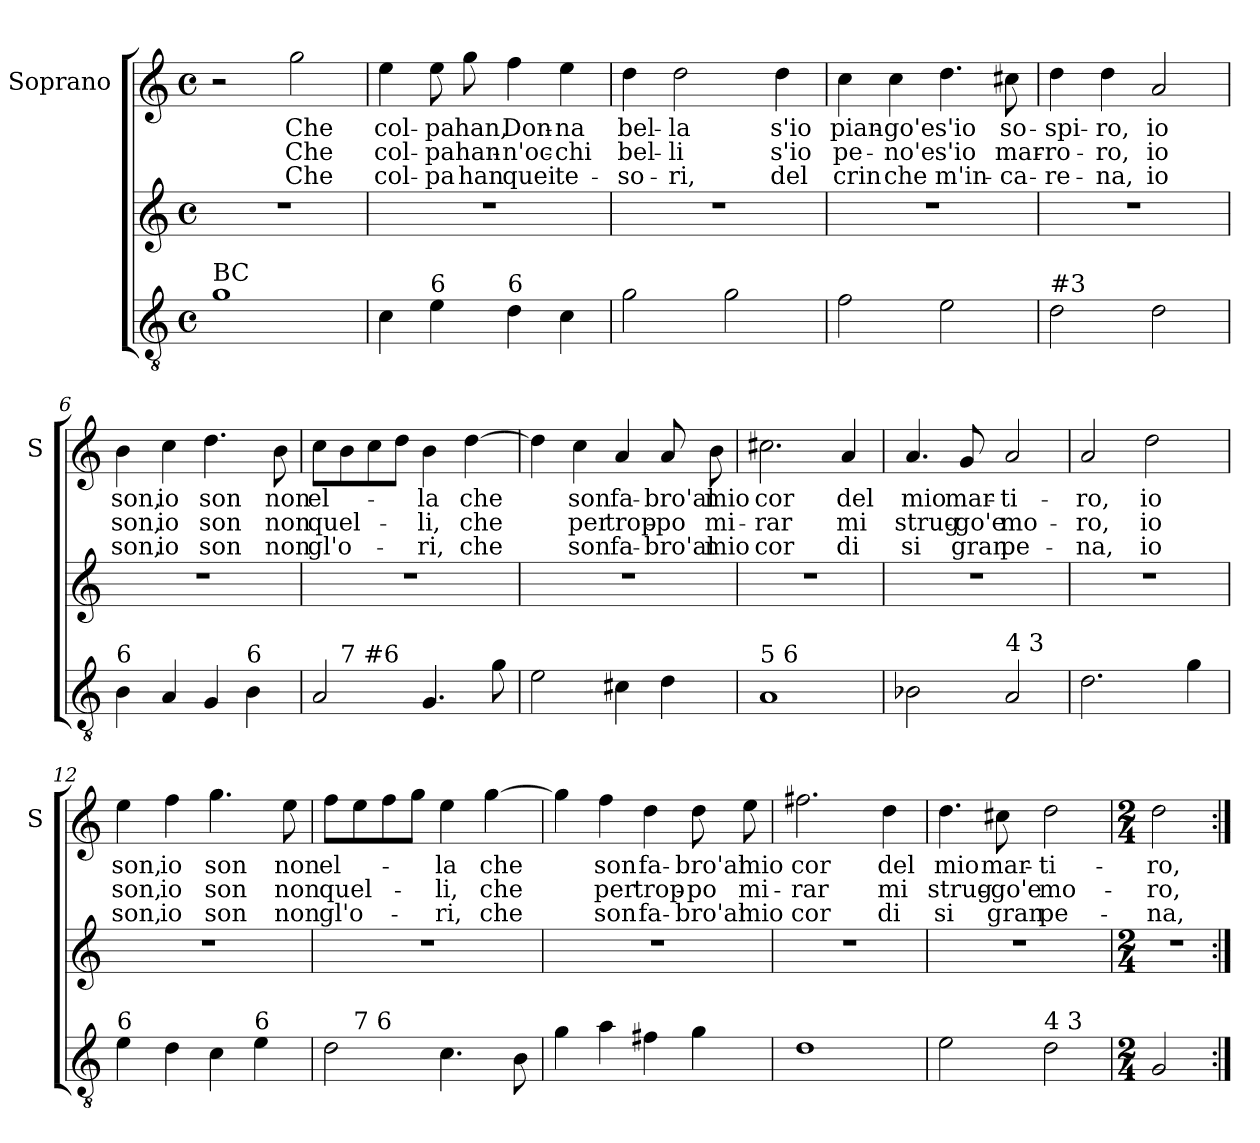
**kern	**kern	**kern	**text	**text	**text
*part2	*part2	*part1	*part1	*part1	*part1
*staff3	*staff2	*staff1	*staff1	*staff1	*staff1
*	*	*I"Soprano	*	*	*
*	*	*I'S	*	*	*
*clefGv2	*clefG2	*clefG2	*	*	*
*k[]	*k[]	*k[]	*	*	*
*C:	*C:	*C:	*	*	*
*M4/4	*M4/4	*M4/4	*	*	*
*met(c)	*met(c)	*met(c)	*	*	*
=1	=1	=1	=1	=1	=1
!LO:TX:a:t=BC	!	!	!	!	!
1g	1r	2r	.	.	.
!	!	!	!LO:LY:b	!LO:LY:b	!LO:LY:b
.	.	2gg\	Che	Che	Che
=2	=2	=2	=2	=2	=2
!	!	!	!LO:LY:b	!LO:LY:b	!LO:LY:b
4c\	1r	4ee\	col-	col-	col-
!LO:TX:a:t=6	!	!	!	!	!
!	!	!	!LO:LY:b	!LO:LY:b	!LO:LY:b
4e\	.	8ee\	-pa	-pa	-pa
!	!	!	!LO:LY:b	!LO:LY:b	!LO:LY:b
.	.	8gg\	han,	han-	han
!LO:TX:a:t=6	!	!	!	!	!
!	!	!	!LO:LY:b	!LO:LY:b	!LO:LY:b
4d\	.	4ff\	Don-	-n'oc-	quei
!	!	!	!LO:LY:b	!LO:LY:b	!LO:LY:b
4c\	.	4ee\	-na	-chi	te-
=3	=3	=3	=3	=3	=3
!	!	!	!LO:LY:b	!LO:LY:b	!LO:LY:b
2g\	1r	4dd\	bel-	bel-	-so-
!	!	!	!LO:LY:b	!LO:LY:b	!LO:LY:b
.	.	2dd\	-la	-li	-ri,
2g\	.	.	.	.	.
!	!	!	!LO:LY:b	!LO:LY:b	!LO:LY:b
.	.	4dd\	s'io	s'io	del
=4	=4	=4	=4	=4	=4
!	!	!	!LO:LY:b	!LO:LY:b	!LO:LY:b
2f\	1r	4cc\	pian-	pe-	crin
!	!	!	!LO:LY:b	!LO:LY:b	!LO:LY:b
.	.	4cc\	-go'e	-no'e	che
!	!	!	!LO:LY:b	!LO:LY:b	!LO:LY:b
2e\	.	4.dd\	s'io	s'io	m'in-
!	!	!	!LO:LY:b	!LO:LY:b	!LO:LY:b
.	.	8cc#X\	so-	mar-	-ca-
=5	=5	=5	=5	=5	=5
!LO:TX:a:t=#3	!	!	!	!	!
!	!	!	!LO:LY:b	!LO:LY:b	!LO:LY:b
2d\	1r	4dd\	-spi-	-ro-	-re-
!	!	!	!LO:LY:b	!LO:LY:b	!LO:LY:b
.	.	4dd\	-ro,	-ro,	-na,
!	!	!	!LO:LY:b	!LO:LY:b	!LO:LY:b
2d\	.	2a/	io	io	io
!!LO:LB:g=z
=6	=6	=6	=6	=6	=6
!LO:TX:a:t=6	!	!	!	!	!
!	!	!	!LO:LY:b	!LO:LY:b	!LO:LY:b
4B\	1r	4b\	son,	son,	son,
!	!	!	!LO:LY:b	!LO:LY:b	!LO:LY:b
4A/	.	4cc\	io	io	io
!	!	!	!LO:LY:b	!LO:LY:b	!LO:LY:b
4G/	.	4.dd\	son	son	son
!LO:TX:a:t=6	!	!	!	!	!
4B\	.	.	.	.	.
!	!	!	!LO:LY:b	!LO:LY:b	!LO:LY:b
.	.	8b\	non	non	non
=7	=7	=7	=7	=7	=7
!	!	!	!LO:LY:b	!LO:LY:b	!LO:LY:b
*^	*	*	*	*	*
2A/	8ryy	1r	8cc\L	el-	quel-	gl'o-
!	!LO:TX:a:t=7 #6	!	!	!	!	!
.	2..ryy	.	8b\	.	.	.
.	.	.	8cc\	.	.	.
.	.	.	8dd\J	.	.	.
!	!	!	!	!LO:LY:b	!LO:LY:b	!LO:LY:b
4.G/	.	.	4b\	-la	-li,	-ri,
!	!	!	!	!LO:LY:b	!LO:LY:b	!LO:LY:b
.	.	.	[4dd\	che	che	che
8g\	.	.	.	.	.	.
*v	*v	*	*	*	*	*
=8	=8	=8	=8	=8	=8
2e\	1r	4dd\]	.	.	.
!	!	!	!LO:LY:b	!LO:LY:b	!LO:LY:b
.	.	4cc\	son	per	son
!	!	!	!LO:LY:b	!LO:LY:b	!LO:LY:b
4c#X\	.	4a/	fa-	trop-	fa-
!	!	!	!LO:LY:b	!LO:LY:b	!LO:LY:b
4d\	.	8a/	-bro'al	-po	-bro'al
!	!	!	!LO:LY:b	!LO:LY:b	!LO:LY:b
.	.	8b\	mio	mi-	mio
=9	=9	=9	=9	=9	=9
!LO:TX:a:t=5 6	!	!	!	!	!
!	!	!	!LO:LY:b	!LO:LY:b	!LO:LY:b
1A	1r	2.cc#X\	cor	-rar	cor
!	!	!	!LO:LY:b	!LO:LY:b	!LO:LY:b
.	.	4a/	del	mi	di
=10	=10	=10	=10	=10	=10
!	!	!	!LO:LY:b	!LO:LY:b	!LO:LY:b
2B-X\	1r	4.a/	mio	strug-	si
!	!	!	!LO:LY:b	!LO:LY:b	!LO:LY:b
.	.	8g/	mar-	-go'e	gran
!LO:TX:a:t=4 3	!	!	!	!	!
!	!	!	!LO:LY:b	!LO:LY:b	!LO:LY:b
2A/	.	2a/	-ti-	mo-	pe-
=11	=11	=11	=11	=11	=11
!	!	!	!LO:LY:b	!LO:LY:b	!LO:LY:b
2.d\	1r	2a/	-ro,	-ro,	-na,
!	!	!	!LO:LY:b	!LO:LY:b	!LO:LY:b
.	.	2dd\	io	io	io
4g\	.	.	.	.	.
!!LO:LB:g=z
=12	=12	=12	=12	=12	=12
!LO:TX:a:t=6	!	!	!	!	!
!	!	!	!LO:LY:b	!LO:LY:b	!LO:LY:b
4e\	1r	4ee\	son,	son,	son,
!	!	!	!LO:LY:b	!LO:LY:b	!LO:LY:b
4d\	.	4ff\	io	io	io
!	!	!	!LO:LY:b	!LO:LY:b	!LO:LY:b
4c\	.	4.gg\	son	son	son
!LO:TX:a:t=6	!	!	!	!	!
4e\	.	.	.	.	.
!	!	!	!LO:LY:b	!LO:LY:b	!LO:LY:b
.	.	8ee\	non	non	non
=13	=13	=13	=13	=13	=13
!	!	!	!LO:LY:b	!LO:LY:b	!LO:LY:b
*^	*	*	*	*	*
2d\	8ryy	1r	8ff\L	el-	quel-	gl'o-
!	!LO:TX:a:t=7 6	!	!	!	!	!
.	2..ryy	.	8ee\	.	.	.
.	.	.	8ff\	.	.	.
.	.	.	8gg\J	.	.	.
!	!	!	!	!LO:LY:b	!LO:LY:b	!LO:LY:b
4.c\	.	.	4ee\	-la	-li,	-ri,
!	!	!	!	!LO:LY:b	!LO:LY:b	!LO:LY:b
.	.	.	[4gg\	che	che	che
8B\	.	.	.	.	.	.
*v	*v	*	*	*	*	*
=14	=14	=14	=14	=14	=14
4g\	1r	4gg\]	.	.	.
!	!	!	!LO:LY:b	!LO:LY:b	!LO:LY:b
4a\	.	4ff\	son	per	son
!	!	!	!LO:LY:b	!LO:LY:b	!LO:LY:b
4f#X\	.	4dd\	fa-	trop-	fa-
!	!	!	!LO:LY:b	!LO:LY:b	!LO:LY:b
4g\	.	8dd\	-bro'al	-po	-bro'al
!	!	!	!LO:LY:b	!LO:LY:b	!LO:LY:b
.	.	8ee\	mio	mi-	mio
=15	=15	=15	=15	=15	=15
!	!	!	!LO:LY:b	!LO:LY:b	!LO:LY:b
1d	1r	2.ff#X\	cor	-rar	cor
!	!	!	!LO:LY:b	!LO:LY:b	!LO:LY:b
.	.	4dd\	del	mi	di
=16	=16	=16	=16	=16	=16
!	!	!	!LO:LY:b	!LO:LY:b	!LO:LY:b
2e\	1r	4.dd\	mio	strug-	si
!	!	!	!LO:LY:b	!LO:LY:b	!LO:LY:b
.	.	8cc#X\	mar-	-go'e	gran
!LO:TX:a:t=4 3	!	!	!	!	!
!	!	!	!LO:LY:b	!LO:LY:b	!LO:LY:b
2d\	.	2dd\	-ti-	mo-	pe-
=17	=17	=17	=17	=17	=17
*M2/4	*M2/4	*M2/4	*	*	*
!	!	!	!LO:LY:b	!LO:LY:b	!LO:LY:b
2G/	2r	2dd\	-ro,	-ro,	-na,
=:|!	=:|!	=:|!	=:|!	=:|!	=:|!
*-	*-	*-	*-	*-	*-
